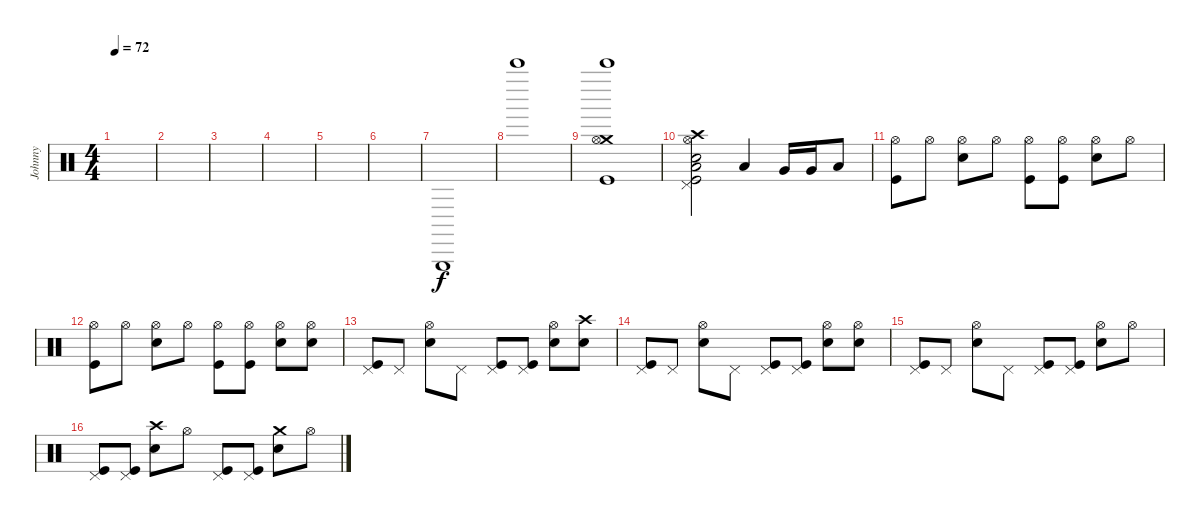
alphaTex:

\track ("Johnny" "Johnny") {instrument percussion}
\staff {score}
\articulation defaults
\ts (4 4)
\tempo 72
\clef neutral
\ks c
|
|
|
|
|
|
"Triangle (hit)".1 |
"Bell Tree (hit)".1 |
("Crash medium (hit)" "Bell Tree (hit)" "Hi-Hat (open)" "Kick (hit)").1 |
("Crash high (hit)" "Hi-Hat (open)" "Pedal Hi-Hat (hit)" "Snare (hit) 2" "Kick (hit)" "Low Tom (hit)").2 "Low Tom (hit)".4 "Very Low Tom (hit)".16 "Very Low Tom (hit)".16 "Low Floor Tom (hit)".8 |
("Hi-Hat (open)" "Kick (hit)").8 "Hi-Hat (open)".8 ("Hi-Hat (open)" "Snare (hit) 2").8 "Hi-Hat (open)".8 ("Hi-Hat (open)" "Kick (hit)").8 ("Hi-Hat (open)" "Kick (hit)").8 ("Hi-Hat (open)" "Snare (hit) 2").8 "Hi-Hat (open)".8 |
("Hi-Hat (open)" "Kick (hit)").8 "Hi-Hat (open)".8 ("Hi-Hat (open)" "Snare (hit) 2").8 "Hi-Hat (open)".8 ("Hi-Hat (open)" "Kick (hit)").8 ("Hi-Hat (open)" "Kick (hit)").8 ("Hi-Hat (open)" "Snare (hit) 2").8 ("Hi-Hat (open)" "Snare (hit) 2").8 |
("Pedal Hi-Hat (hit)" "Kick (hit)").8 "Pedal Hi-Hat (hit)".8 ("Hi-Hat (open)" "Snare (hit) 2").8 "Pedal Hi-Hat (hit)".8 ("Pedal Hi-Hat (hit)" "Kick (hit)").8 ("Pedal Hi-Hat (hit)" "Kick (hit)").8 ("Hi-Hat (open)" "Snare (hit) 2").8 ("Crash high (hit)" "Snare (hit) 2").8 |
("Pedal Hi-Hat (hit)" "Kick (hit)").8 "Pedal Hi-Hat (hit)".8 ("Hi-Hat (open)" "Snare (hit) 2").8 "Pedal Hi-Hat (hit)".8 ("Pedal Hi-Hat (hit)" "Kick (hit)").8 ("Pedal Hi-Hat (hit)" "Kick (hit)").8 ("Hi-Hat (open)" "Snare (hit) 2").8 ("Hi-Hat (open)" "Snare (hit) 2").8 |
("Pedal Hi-Hat (hit)" "Kick (hit)").8 "Pedal Hi-Hat (hit)".8 ("Hi-Hat (open)" "Snare (hit) 2").8 "Pedal Hi-Hat (hit)".8 ("Pedal Hi-Hat (hit)" "Kick (hit)").8 ("Pedal Hi-Hat (hit)" "Kick (hit)").8 ("Hi-Hat (open)" "Snare (hit) 2").8 "Hi-Hat (open)".8 |
("Pedal Hi-Hat (hit)" "Kick (hit)").8 ("Pedal Hi-Hat (hit)" "Kick (hit)").8 ("Crash high (hit)" "Snare (hit) 2").8 "Hi-Hat (open)".8 ("Pedal Hi-Hat (hit)" "Kick (hit)").8 ("Pedal Hi-Hat (hit)" "Kick (hit)").8 ("Crash medium (hit)" "Snare (hit) 2").8 "Hi-Hat (open)".8
